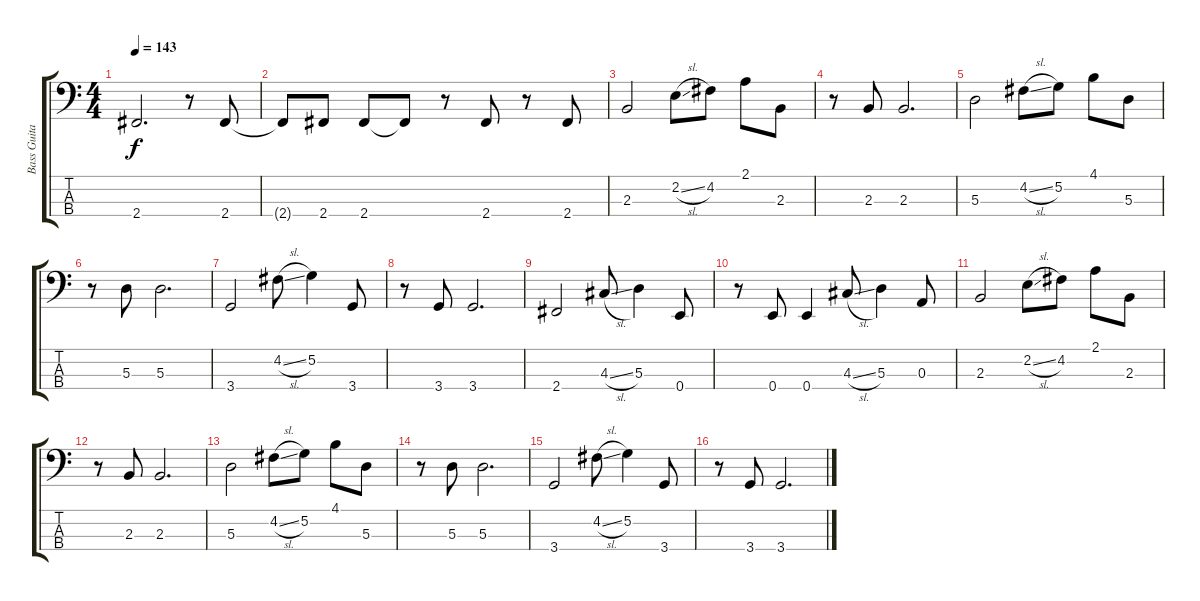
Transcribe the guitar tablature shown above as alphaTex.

\track ("Bass Guitar" "Bass Guita") {instrument electricbassfinger}
\staff {score tabs}
\tuning (G2 D2 A1 E1) {hide}
\ts (4 4)
\tempo 143
\clef f4
\ks c
2.4.2{d dy f} r.8 2.4.8 |
2.4{t}.8 2.4.8 2.4.8 2.4{t}.8 r.8 2.4.8 r.8 2.4.8 |
2.3.2 2.2{sl}.8 4.2.8 2.1.8 2.3.8 |
r.8 2.3.8 2.3.2{d} |
5.3.2 4.2{sl}.8 5.2.8 4.1.8 5.3.8 |
r.8 5.3.8 5.3.2{d} |
3.4.2 4.2{sl}.8 5.2.4 3.4.8 |
r.8 3.4.8 3.4.2{d} |
2.4.2 4.3{sl}.8 5.3.4 0.4.8 |
r.8 0.4.8 0.4.4 4.3{sl}.8 5.3.4 0.3.8 |
2.3.2 2.2{sl}.8 4.2.8 2.1.8 2.3.8 |
r.8 2.3.8 2.3.2{d} |
5.3.2 4.2{sl}.8 5.2.8 4.1.8 5.3.8 |
r.8 5.3.8 5.3.2{d} |
3.4.2 4.2{sl}.8 5.2.4 3.4.8 |
r.8 3.4.8 3.4.2{d}
